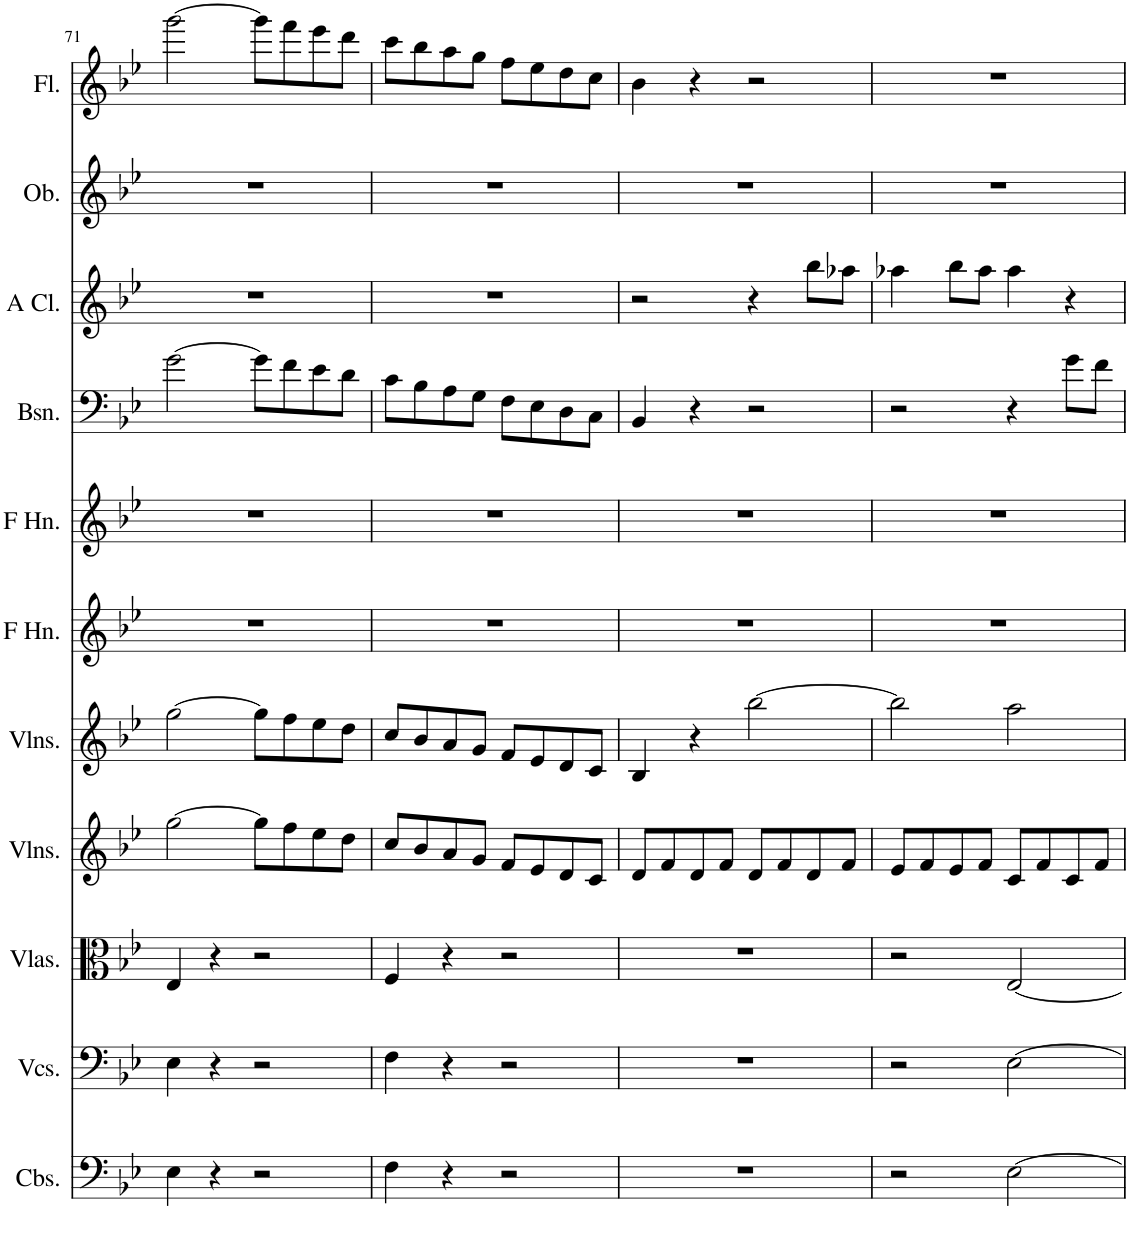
**kern	**kern	**kern	**kern	**kern	**kern	**kern	**kern	**kern	**kern	**kern
*part11	*part10	*part9	*part8	*part7	*part6	*part5	*part4	*part3	*part2	*part1
*staff11	*staff10	*staff9	*staff8	*staff7	*staff6	*staff5	*staff4	*staff3	*staff2	*staff1
*I"Contrabasses, Basso.	*I"Violoncellos, Violoncello.	*I"Violas, Viola.	*I"Violins, Violino II.	*I"Violins, Violino I.	*I"Horn in F, Corni in G.	*I"Horn in F, Corni in B.	*I"Bassoon, Fagotti.	*I"A Clarinet, Clarinetti.	*I"Oboe, Oboi.	*I"Flute, Flauto.
*I'Cbs.	*I'Vcs.	*I'Vlas.	*I'Vlns.	*I'Vlns.	*	*	*I'Bsn.	*I'A Cl.	*I'Ob.	*I'Fl.
!!LO:PB:g=z
*clefF4	*clefF4	*clefC3	*clefG2	*clefG2	*clefG2	*clefG2	*clefF4	*clefG2	*clefG2	*clefG2
*Trd7c12	*	*	*	*	*Trd4c7	*Trd4c7	*	*Trd2c3	*	*
*k[b-e-]	*k[b-e-]	*k[b-e-]	*k[b-e-]	*k[b-e-]	*k[b-e-]	*k[b-e-]	*k[b-e-]	*k[b-e-]	*k[b-e-]	*k[b-e-]
*M4/4	*M4/4	*M4/4	*M4/4	*M4/4	*M4/4	*M4/4	*M4/4	*M4/4	*M4/4	*M4/4
=71	=71	=71	=71	=71	=71	=71	=71	=71	=71	=71
4E-\	4E-\	4E-/	[2gg\	[2gg\	1r	1r	[2g\	1r	1r	[2ggg\
4r	4r	4r	.	.	.	.	.	.	.	.
2r	2r	2r	8gg\L]	8gg\L]	.	.	8g\L]	.	.	8ggg\L]
.	.	.	8ff\	8ff\	.	.	8f\	.	.	8fff\
.	.	.	8ee-\	8ee-\	.	.	8e-\	.	.	8eee-\
.	.	.	8dd\J	8dd\J	.	.	8d\J	.	.	8ddd\J
=72	=72	=72	=72	=72	=72	=72	=72	=72	=72	=72
4F\	4F\	4F/	8cc/L	8cc/L	1r	1r	8c\L	1r	1r	8ccc\L
.	.	.	8b-/	8b-/	.	.	8B-\	.	.	8bb-\
4r	4r	4r	8a/	8a/	.	.	8A\	.	.	8aa\
.	.	.	8g/J	8g/J	.	.	8G\J	.	.	8gg\J
2r	2r	2r	8f/L	8f/L	.	.	8F\L	.	.	8ff\L
.	.	.	8e-/	8e-/	.	.	8E-\	.	.	8ee-\
.	.	.	8d/	8d/	.	.	8D\	.	.	8dd\
.	.	.	8c/J	8c/J	.	.	8C\J	.	.	8cc\J
=73	=73	=73	=73	=73	=73	=73	=73	=73	=73	=73
1r	1r	1r	8d/L	4B-/	1r	1r	4BB-/	2r	1r	4b-\
.	.	.	8f/	.	.	.	.	.	.	.
.	.	.	8d/	4r	.	.	4r	.	.	4r
.	.	.	8f/J	.	.	.	.	.	.	.
.	.	.	8d/L	[2bb-\	.	.	2r	4r	.	2r
.	.	.	8f/	.	.	.	.	.	.	.
.	.	.	8d/	.	.	.	.	8bb-\L	.	.
.	.	.	8f/J	.	.	.	.	8aa-X\J	.	.
=74	=74	=74	=74	=74	=74	=74	=74	=74	=74	=74
2r	2r	2r	8e-/L	2bb-\]	1r	1r	2r	4aa-X\	1r	1r
.	.	.	8f/	.	.	.	.	.	.	.
.	.	.	8e-/	.	.	.	.	8bb-\L	.	.
.	.	.	8f/J	.	.	.	.	8aa-\J	.	.
[2E-\	[2E-\	[2E-/	8c/L	2aa\	.	.	4r	4aa-\	.	.
.	.	.	8f/	.	.	.	.	.	.	.
.	.	.	8c/	.	.	.	8g\L	4r	.	.
.	.	.	8f/J	.	.	.	8f\J	.	.	.
=	=	=	=	=	=	=	=	=	=	=
*-	*-	*-	*-	*-	*-	*-	*-	*-	*-	*-
